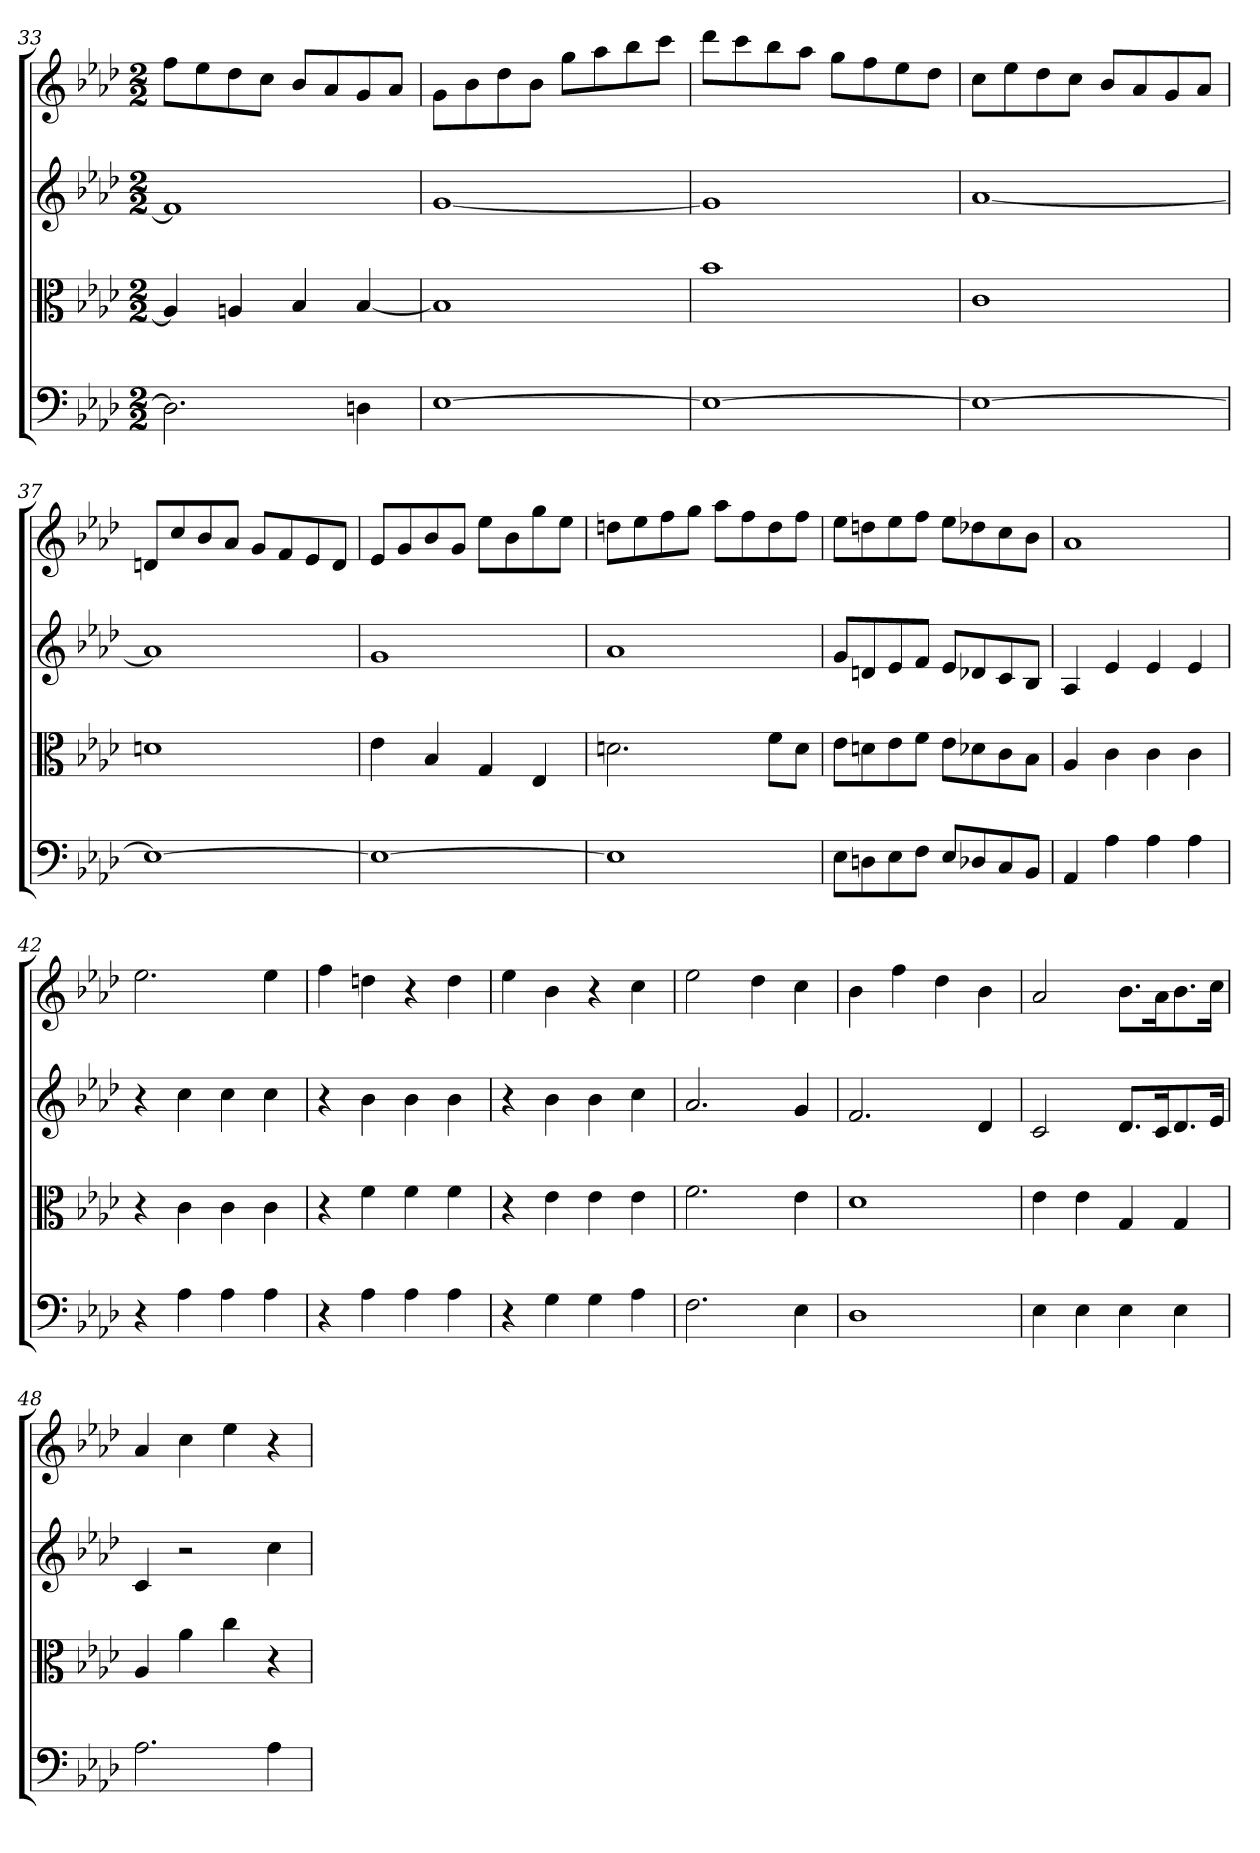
**kern	**kern	**kern	**kern
*part4	*part3	*part2	*part1
*staff4	*staff3	*staff2	*staff1
*clefF4	*clefC3	*	*
*k[b-e-a-d-]	*k[b-e-a-d-]	*k[b-e-a-d-]	*k[b-e-a-d-]
*f:	*f:	*f:	*f:
*M2/2	*M2/2	*M2/2	*M2/2
=33	=33	=33	=33
2.D-]	4A-]	1f]	8ffL
.	.	.	8ee-
.	4An	.	8dd-
.	.	.	8ccJ
.	4B-	.	8b-L
.	.	.	8a-
4Dn	[4B-	.	8g
.	.	.	8a-J
=34	=34	=34	=34
[1E-	1B-]	[1g	8gL
.	.	.	8b-
.	.	.	8dd-
.	.	.	8b-J
.	.	.	8ggL
.	.	.	8aa-
.	.	.	8bb-
.	.	.	8cccJ
=35	=35	=35	=35
1E-_	1b-	1g]	8ddd-L
.	.	.	8ccc
.	.	.	8bb-
.	.	.	8aa-J
.	.	.	8ggL
.	.	.	8ff
.	.	.	8ee-
.	.	.	8dd-J
=36	=36	=36	=36
1E-_	1c	[1a-	8ccL
.	.	.	8ee-
.	.	.	8dd-
.	.	.	8ccJ
.	.	.	8b-L
.	.	.	8a-
.	.	.	8g
.	.	.	8a-J
=37	=37	=37	=37
1E-_	1dn	1a-]	8dnL
.	.	.	8cc
.	.	.	8b-
.	.	.	8a-J
.	.	.	8gL
.	.	.	8f
.	.	.	8e-
.	.	.	8dJ
=38	=38	=38	=38
1E-_	4e-	1g	8e-L
.	.	.	8g
.	4B-	.	8b-
.	.	.	8gJ
.	4G	.	8ee-L
.	.	.	8b-
.	4E-	.	8gg
.	.	.	8ee-J
=39	=39	=39	=39
1E-]	2.dn	1a-	8ddnL
.	.	.	8ee-
.	.	.	8ff
.	.	.	8ggJ
.	.	.	8aa-L
.	.	.	8ff
.	8f\L	.	8dd
.	8d\J	.	8ffJ
=40	=40	=40	=40
8E-\L	8e-\L	8gL	8ee-L
8Dn\	8dn\	8dn	8ddn
8E-\	8e-\	8e-	8ee-
8F\J	8f\J	8fJ	8ffJ
8E-/L	8e-\L	8e-L	8ee-L
8D-X/	8d-X\	8d-X	8dd-X
8C/	8c\	8c	8cc
8BB-/J	8B-\J	8B-J	8b-J
=41	=41	=41	=41
4AA-	4A-	4A-	1a-
4A-	4c	4e-	.
4A-	4c	4e-	.
4A-	4c	4e-	.
=42	=42	=42	=42
4r	4r	4r	2.ee-
4A-	4c	4cc	.
4A-	4c	4cc	.
4A-	4c	4cc	4ee-
=43	=43	=43	=43
4r	4r	4r	4ff
4A-	4f	4b-	4ddn
4A-	4f	4b-	4r
4A-	4f	4b-	4dd
=44	=44	=44	=44
4r	4r	4r	4ee-
4G	4e-	4b-	4b-
4G	4e-	4b-	4r
4A-	4e-	4cc	4cc
=45	=45	=45	=45
2.F	2.f	2.a-	2ee-
.	.	.	4dd-
4E-	4e-	4g	4cc
=46	=46	=46	=46
1D-	1d-	2.f	4b-
.	.	.	4ff
.	.	.	4dd-
.	.	4d-	4b-
=47	=47	=47	=47
4E-	4e-	2c	2a-
4E-	4e-	.	.
4E-	4G	8.d-L	8.b-L
.	.	16cK	16a-K
4E-	4G	8.d-	8.b-
.	.	16e-Jk	16ccJk
=48	=48	=48	=48
2.A-	4A-	4c	4a-
.	4a-	2r	4cc
.	4cc	.	4ee-
4A-	4r	4cc	4r
=	=	=	=
*-	*-	*-	*-
